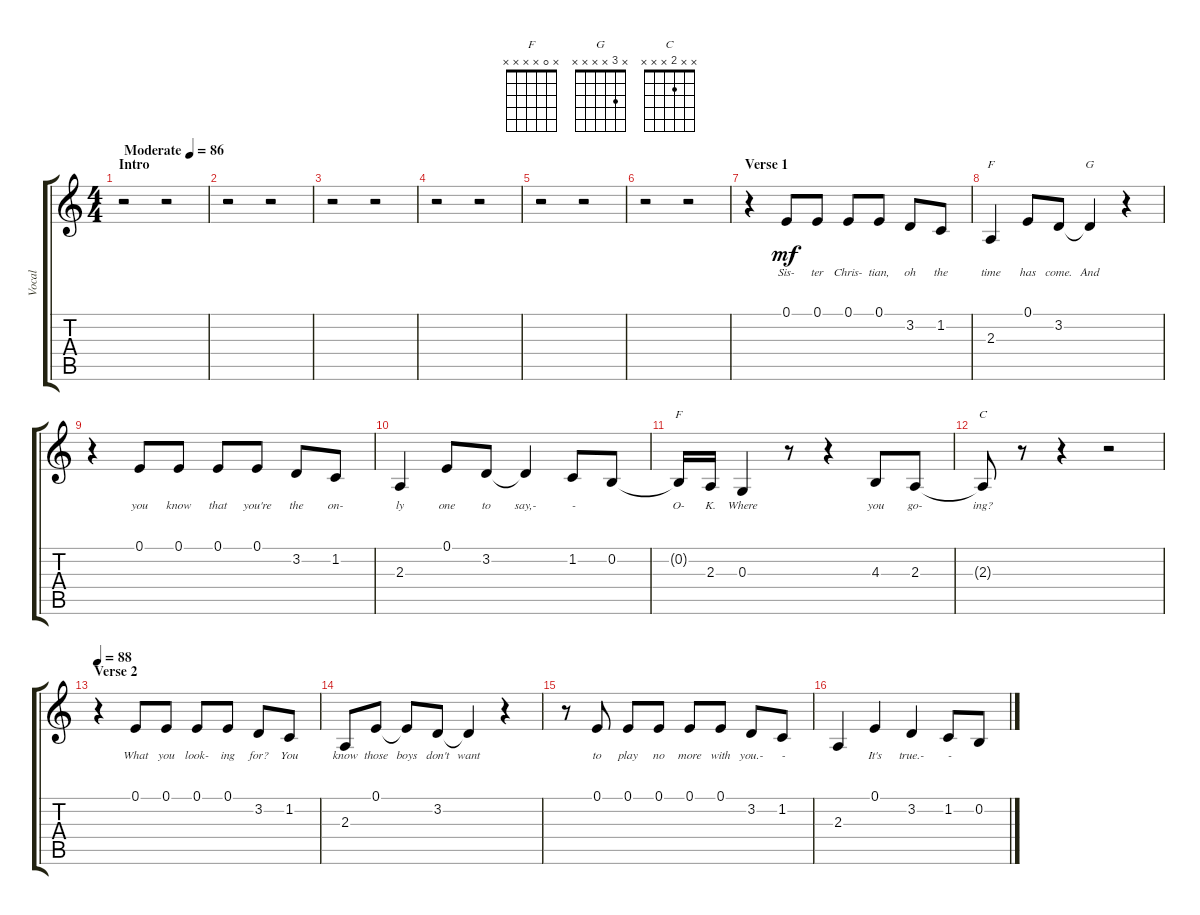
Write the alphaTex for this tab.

\track ("Vocal" "Vocal") {instrument flute}
\staff {score tabs}
\tuning (E4 B3 G3 D3 A2 E2) {hide}
\chord ("F" x x 2 x x x)
\chord ("G" x 3 x x x x)
\chord ("F" x 0 x x x x)
\chord ("C" x x 2 x x x)
\ts (4 4)
\section ("" "Intro")
\tempo (86 "Moderate")
\clef g2
\ks c
r.2{dy mf instrument flute} r.2 |
r.2 r.2 |
r.2 r.2 |
r.2 r.2 |
r.2 r.2 |
r.2 r.2 |
\section ("" "Verse 1")
r.4 0.1.8{lyrics (0 "Sis-") lyrics (1 "") lyrics (2 "") lyrics (3 "") lyrics (4 "")} 0.1.8{lyrics (0 "ter") lyrics (1 "") lyrics (2 "") lyrics (3 "") lyrics (4 "")} 0.1.8{lyrics (0 "Chris-") lyrics (1 "") lyrics (2 "") lyrics (3 "") lyrics (4 "")} 0.1.8{lyrics (0 "tian,") lyrics (1 "") lyrics (2 "") lyrics (3 "") lyrics (4 "")} 3.2.8{lyrics (0 "oh") lyrics (1 "") lyrics (2 "") lyrics (3 "") lyrics (4 "")} 1.2.8{lyrics (0 "the") lyrics (1 "") lyrics (2 "") lyrics (3 "") lyrics (4 "")} |
2.3.4{ch "F" lyrics (0 "time") lyrics (1 "") lyrics (2 "") lyrics (3 "") lyrics (4 "")} 0.1.8{lyrics (0 "has") lyrics (1 "") lyrics (2 "") lyrics (3 "") lyrics (4 "")} 3.2.8{lyrics (0 "come.") lyrics (1 "") lyrics (2 "") lyrics (3 "") lyrics (4 "")} 3.2{t}.4{ch "G" lyrics (0 "And") lyrics (1 "") lyrics (2 "") lyrics (3 "") lyrics (4 "")} r.4 |
r.4 0.1.8{lyrics (0 "you") lyrics (1 "") lyrics (2 "") lyrics (3 "") lyrics (4 "")} 0.1.8{lyrics (0 "know") lyrics (1 "") lyrics (2 "") lyrics (3 "") lyrics (4 "")} 0.1.8{lyrics (0 "that") lyrics (1 "") lyrics (2 "") lyrics (3 "") lyrics (4 "")} 0.1.8{lyrics (0 "you're") lyrics (1 "") lyrics (2 "") lyrics (3 "") lyrics (4 "")} 3.2.8{lyrics (0 "the") lyrics (1 "") lyrics (2 "") lyrics (3 "") lyrics (4 "")} 1.2.8{lyrics (0 "on-") lyrics (1 "") lyrics (2 "") lyrics (3 "") lyrics (4 "")} |
2.3.4{lyrics (0 "ly") lyrics (1 "") lyrics (2 "") lyrics (3 "") lyrics (4 "")} 0.1.8{lyrics (0 "one") lyrics (1 "") lyrics (2 "") lyrics (3 "") lyrics (4 "")} 3.2.8{lyrics (0 "to") lyrics (1 "") lyrics (2 "") lyrics (3 "") lyrics (4 "")} 3.2{t}.4{lyrics (0 "say,-") lyrics (1 "") lyrics (2 "") lyrics (3 "") lyrics (4 "")} 1.2.8{lyrics (0 " -") lyrics (1 "") lyrics (2 "") lyrics (3 "") lyrics (4 "")} 0.2.8{lyrics (0 " ") lyrics (1 "") lyrics (2 "") lyrics (3 "") lyrics (4 "")} |
0.2{t}.16{ch "F" lyrics (0 "O-") lyrics (1 "") lyrics (2 "") lyrics (3 "") lyrics (4 "")} 2.3.16{lyrics (0 "K.") lyrics (1 "") lyrics (2 "") lyrics (3 "") lyrics (4 "")} 0.3.4{lyrics (0 "Where") lyrics (1 "") lyrics (2 "") lyrics (3 "") lyrics (4 "")} r.8 r.4 4.3.8{lyrics (0 "you") lyrics (1 "") lyrics (2 "") lyrics (3 "") lyrics (4 "")} 2.3.8{lyrics (0 "go-") lyrics (1 "") lyrics (2 "") lyrics (3 "") lyrics (4 "")} |
2.3{t}.8{ch "C" lyrics (0 "ing?") lyrics (1 "") lyrics (2 "") lyrics (3 "") lyrics (4 "")} r.8 r.4 r.2 |
\section ("" "Verse 2")
\tempo 88
r.4 0.1.8{lyrics (0 "What") lyrics (1 "") lyrics (2 "") lyrics (3 "") lyrics (4 "")} 0.1.8{lyrics (0 "you") lyrics (1 "") lyrics (2 "") lyrics (3 "") lyrics (4 "")} 0.1.8{lyrics (0 "look-") lyrics (1 "") lyrics (2 "") lyrics (3 "") lyrics (4 "")} 0.1.8{lyrics (0 "ing") lyrics (1 "") lyrics (2 "") lyrics (3 "") lyrics (4 "")} 3.2.8{lyrics (0 "for?") lyrics (1 "") lyrics (2 "") lyrics (3 "") lyrics (4 "")} 1.2.8{lyrics (0 "You") lyrics (1 "") lyrics (2 "") lyrics (3 "") lyrics (4 "")} |
2.3.8{lyrics (0 "know") lyrics (1 "") lyrics (2 "") lyrics (3 "") lyrics (4 "")} 0.1.8{lyrics (0 "those") lyrics (1 "") lyrics (2 "") lyrics (3 "") lyrics (4 "")} 0.1{t}.8{lyrics (0 "boys") lyrics (1 "") lyrics (2 "") lyrics (3 "") lyrics (4 "")} 3.2.8{lyrics (0 "don't") lyrics (1 "") lyrics (2 "") lyrics (3 "") lyrics (4 "")} 3.2{t}.4{lyrics (0 "want") lyrics (1 "") lyrics (2 "") lyrics (3 "") lyrics (4 "")} r.4 |
r.8 0.1.8{lyrics (0 "to") lyrics (1 "") lyrics (2 "") lyrics (3 "") lyrics (4 "")} 0.1.8{lyrics (0 "play") lyrics (1 "") lyrics (2 "") lyrics (3 "") lyrics (4 "")} 0.1.8{lyrics (0 "no") lyrics (1 "") lyrics (2 "") lyrics (3 "") lyrics (4 "")} 0.1.8{lyrics (0 "more") lyrics (1 "") lyrics (2 "") lyrics (3 "") lyrics (4 "")} 0.1.8{lyrics (0 "with") lyrics (1 "") lyrics (2 "") lyrics (3 "") lyrics (4 "")} 3.2.8{lyrics (0 "you.-") lyrics (1 "") lyrics (2 "") lyrics (3 "") lyrics (4 "")} 1.2.8{lyrics (0 " -") lyrics (1 "") lyrics (2 "") lyrics (3 "") lyrics (4 "")} |
2.3.4{lyrics (0 " ") lyrics (1 "") lyrics (2 "") lyrics (3 "") lyrics (4 "")} 0.1.4{lyrics (0 "It's") lyrics (1 "") lyrics (2 "") lyrics (3 "") lyrics (4 "")} 3.2.4{lyrics (0 "true.-") lyrics (1 "") lyrics (2 "") lyrics (3 "") lyrics (4 "")} 1.2.8{lyrics (0 " -") lyrics (1 "") lyrics (2 "") lyrics (3 "") lyrics (4 "")} 0.2.8{lyrics (0 " ") lyrics (1 "") lyrics (2 "") lyrics (3 "") lyrics (4 "")}
